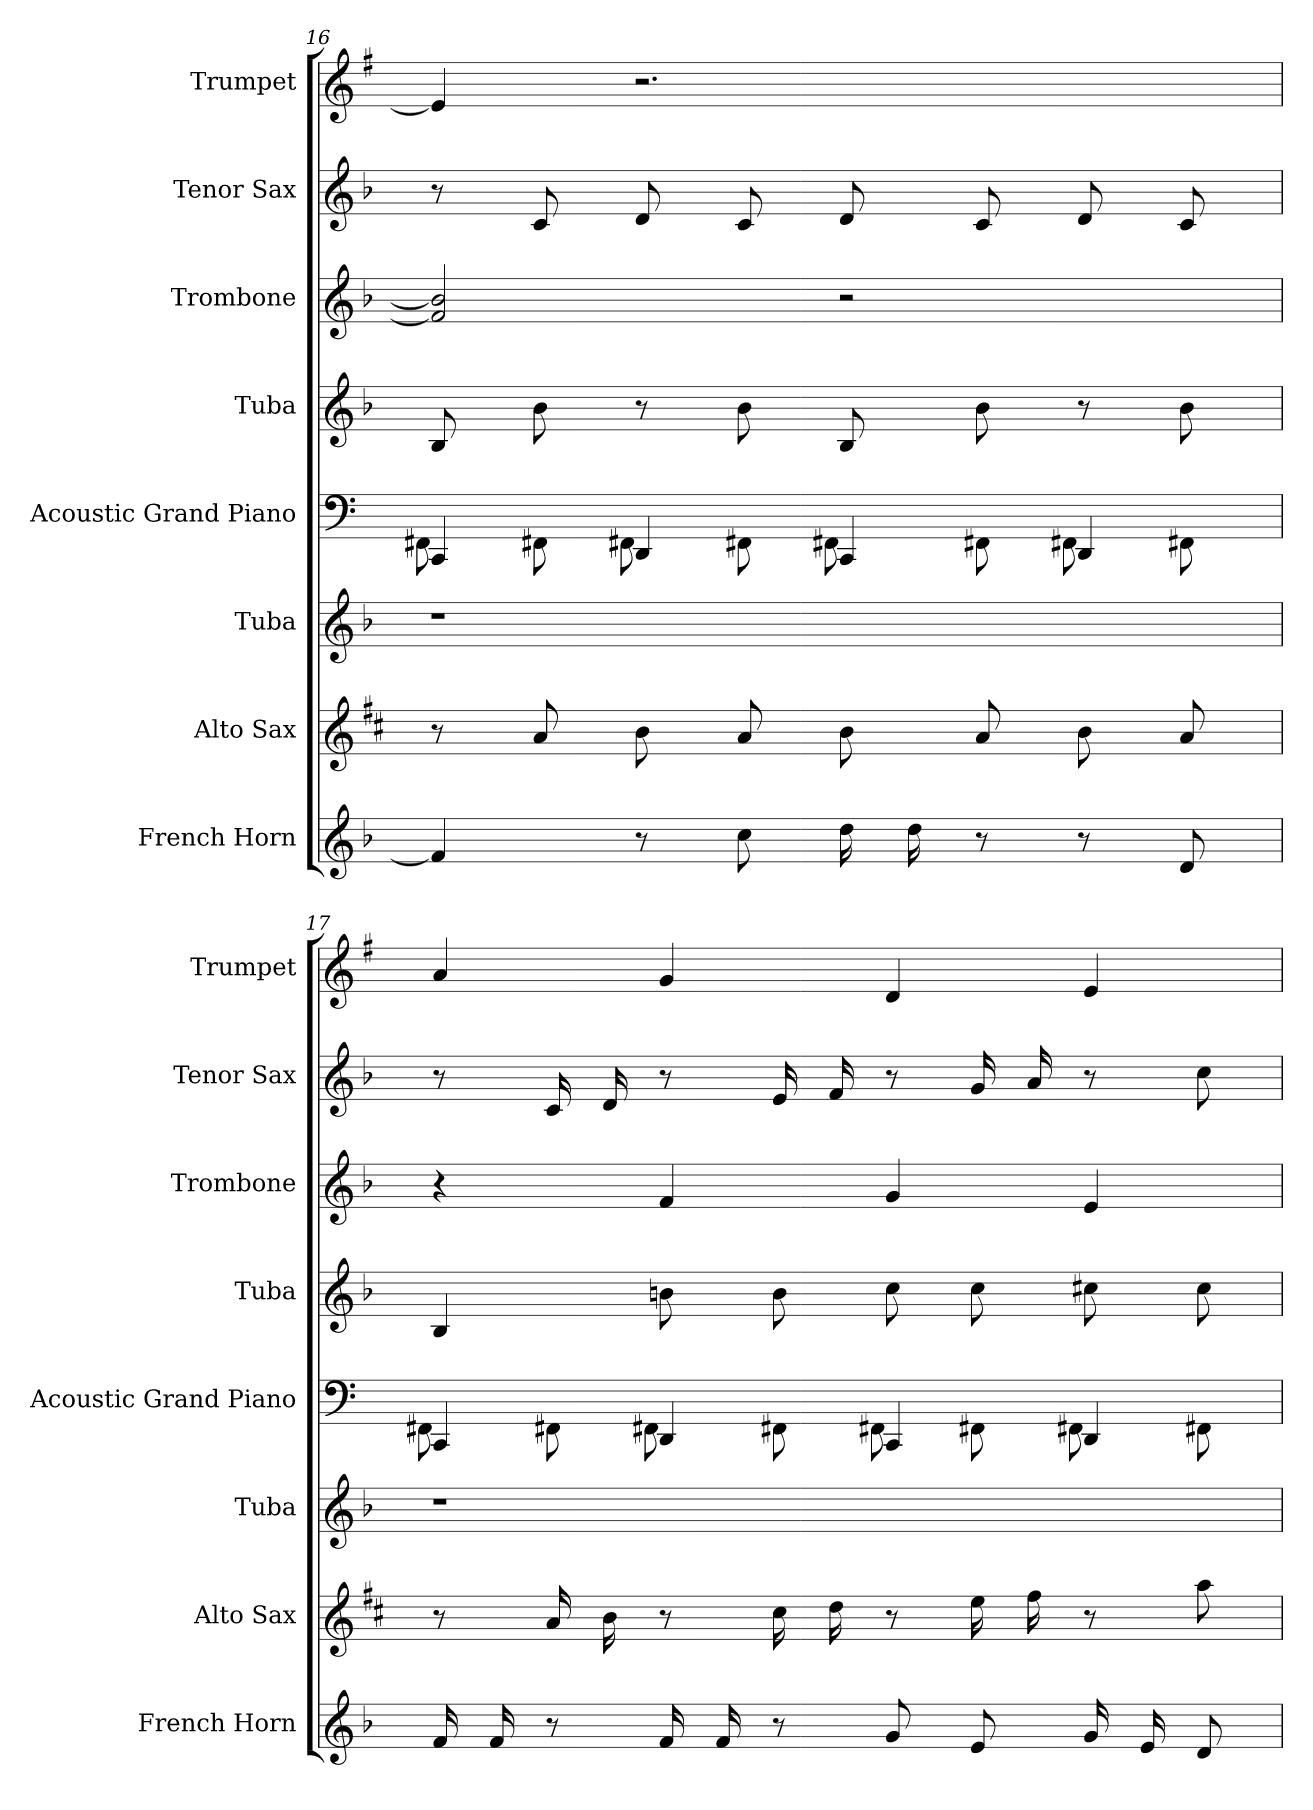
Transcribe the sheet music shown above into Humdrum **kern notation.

**kern	**kern	**kern	**kern	**kern	**kern	**kern	**kern
*part8	*part7	*part6	*part5	*part4	*part3	*part2	*part1
*staff8	*staff7	*staff6	*staff5	*staff4	*staff3	*staff2	*staff1
*I"French Horn	*I"Alto Sax	*I"Tuba	*I"Acoustic Grand Piano	*I"Tuba	*I"Trombone	*I"Tenor Sax	*I"Trumpet
*I'French Horn	*I'Alto Sax	*I'Tuba	*I'Acoustic Grand Piano	*I'Tuba	*I'Trombone	*I'Tenor Sax	*I'Trumpet
*clefG2	*clefG2	*clefG2	*clefF4	*clefG2	*clefG2	*clefG2	*clefG2
*ITrd8c14	*ITrd5c9	*ITrd15c26	*	*ITrd15c26	*ITrd8c14	*ITrd8c14	*ITrd1c2
*k[b-]	*k[b-]	*k[b-]	*	*k[b-]	*k[b-]	*k[b-]	*k[b-]
=16	=16	=16	=16	=16	=16	=16	=16
*	*	*	*^	*	*	*	*
4F]	8r	1r	4CC	8FF#X	8BBB-	2F] 2B-]	8r	4d]
.	8c	.	.	8FF#X	8BB-	.	8C	.
8r	8d	.	4DD	8FF#X	8r	.	8D	2.r
8c	8c	.	.	8FF#X	8BB-	.	8C	.
16d	8d	.	4CC	8FF#X	8BBB-	2r	8D	.
16d	.	.	.	.	.	.	.	.
8r	8c	.	.	8FF#X	8BB-	.	8C	.
8r	8d	.	4DD	8FF#X	8r	.	8D	.
8D	8c	.	.	8FF#X	8BB-	.	8C	.
=17	=17	=17	=17	=17	=17	=17	=17	=17
16F	8r	1r	4CC	8FF#X	4BBB-	4r	8r	4g
16F	.	.	.	.	.	.	.	.
8r	16c	.	.	8FF#X	.	.	16C	.
.	16d	.	.	.	.	.	16D	.
16F	8r	.	4DD	8FF#X	8BBn	4F	8r	4f
16F	.	.	.	.	.	.	.	.
8r	16e	.	.	8FF#X	8BB	.	16E	.
.	16f	.	.	.	.	.	16F	.
8G	8r	.	4CC	8FF#X	8C	4G	8r	4c
8E	16g	.	.	8FF#X	8C	.	16G	.
.	16a	.	.	.	.	.	16A	.
16G	8r	.	4DD	8FF#X	8C#X	4E	8r	4d
16E	.	.	.	.	.	.	.	.
8D	8cc	.	.	8FF#X	8C#	.	8c	.
*	*	*	*v	*v	*	*	*	*
=	=	=	=	=	=	=	=
*-	*-	*-	*-	*-	*-	*-	*-
